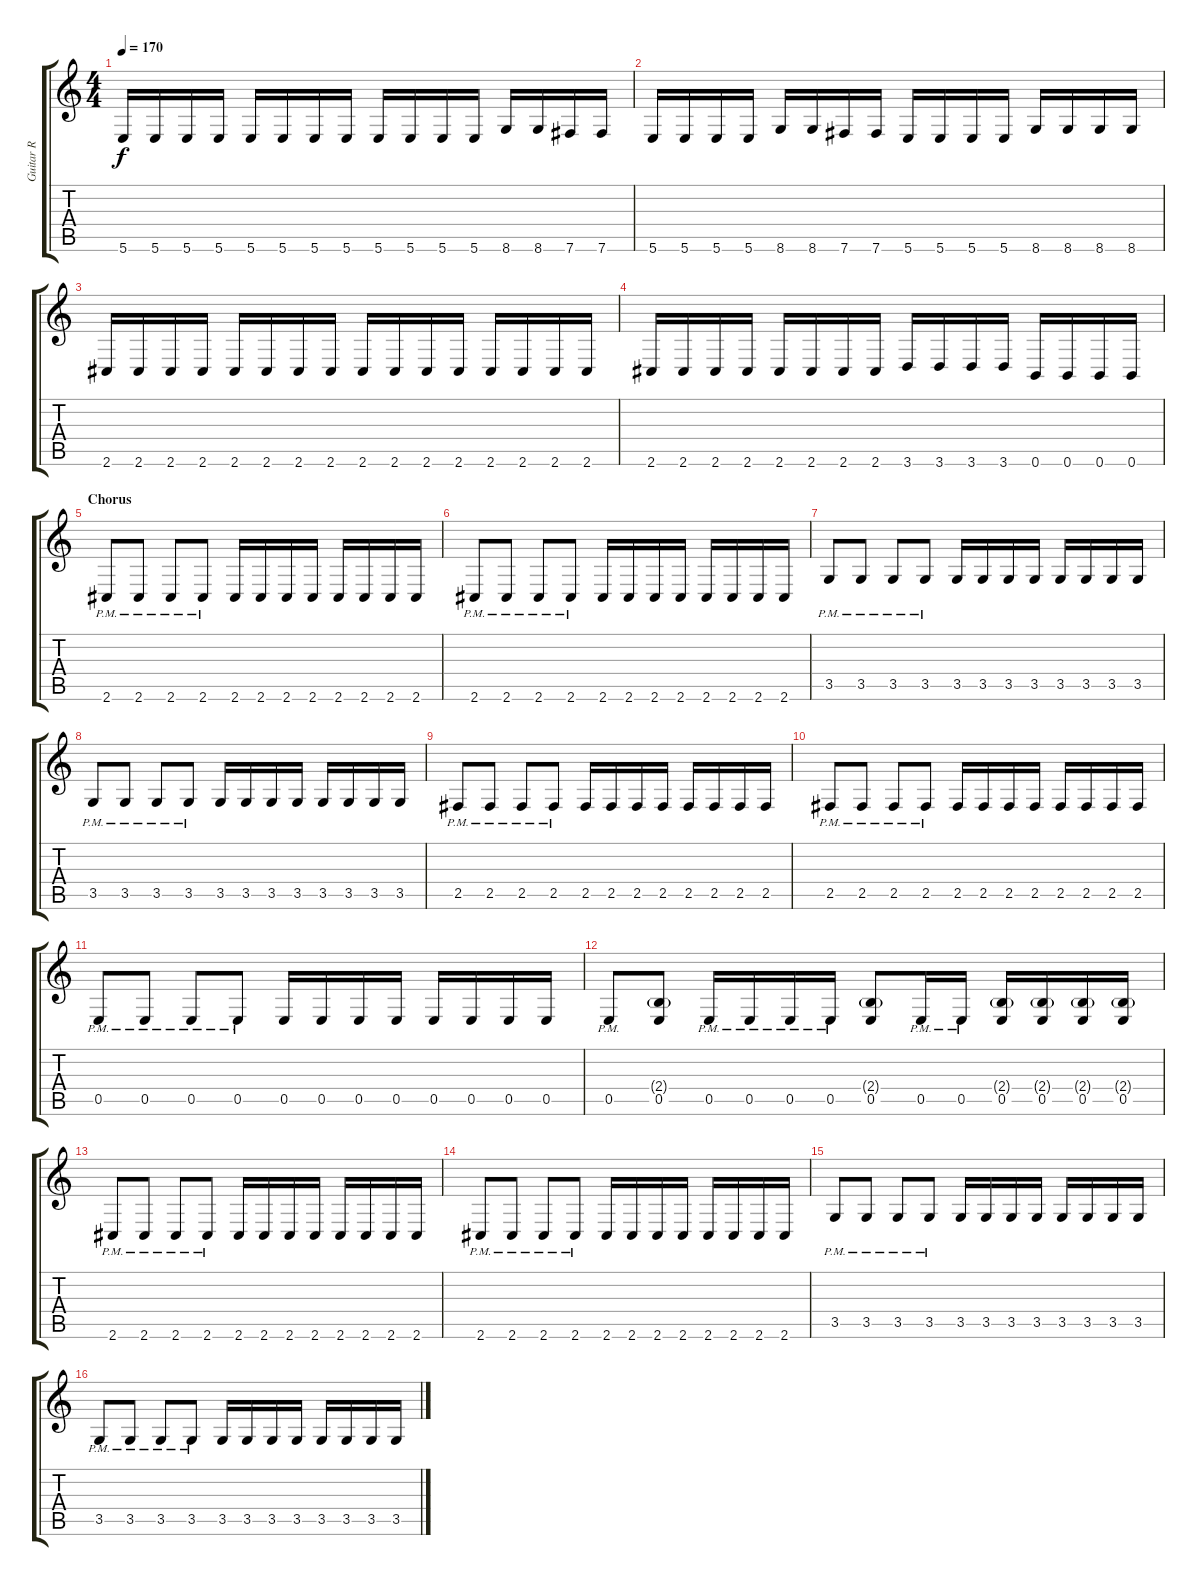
\track ("Guitar R" "Guitar R") {instrument distortionguitar}
\staff {score tabs}
\tuning (B3 Gb3 D3 A2 E2 B1) {hide}
\ts (4 4)
\tempo 170
\clef g2
\ks c
5.6.16{dy f} 5.6.16 5.6.16 5.6.16 5.6.16 5.6.16 5.6.16 5.6.16 5.6.16 5.6.16 5.6.16 5.6.16 8.6.16 8.6.16 7.6.16 7.6.16 |
5.6.16 5.6.16 5.6.16 5.6.16 8.6.16 8.6.16 7.6.16 7.6.16 5.6.16 5.6.16 5.6.16 5.6.16 8.6.16 8.6.16 8.6.16 8.6.16 |
2.6.16 2.6.16 2.6.16 2.6.16 2.6.16 2.6.16 2.6.16 2.6.16 2.6.16 2.6.16 2.6.16 2.6.16 2.6.16 2.6.16 2.6.16 2.6.16 |
2.6.16 2.6.16 2.6.16 2.6.16 2.6.16 2.6.16 2.6.16 2.6.16 3.6.16 3.6.16 3.6.16 3.6.16 0.6.16 0.6.16 0.6.16 0.6.16 |
\section ("" "Chorus")
2.6{pm}.8 2.6{pm}.8 2.6{pm}.8 2.6{pm}.8 2.6.16 2.6.16 2.6.16 2.6.16 2.6.16 2.6.16 2.6.16 2.6.16 |
2.6{pm}.8 2.6{pm}.8 2.6{pm}.8 2.6{pm}.8 2.6.16 2.6.16 2.6.16 2.6.16 2.6.16 2.6.16 2.6.16 2.6.16 |
3.5{pm}.8 3.5{pm}.8 3.5{pm}.8 3.5{pm}.8 3.5.16 3.5.16 3.5.16 3.5.16 3.5.16 3.5.16 3.5.16 3.5.16 |
3.5{pm}.8 3.5{pm}.8 3.5{pm}.8 3.5{pm}.8 3.5.16 3.5.16 3.5.16 3.5.16 3.5.16 3.5.16 3.5.16 3.5.16 |
2.5{pm}.8 2.5{pm}.8 2.5{pm}.8 2.5{pm}.8 2.5.16 2.5.16 2.5.16 2.5.16 2.5.16 2.5.16 2.5.16 2.5.16 |
2.5{pm}.8 2.5{pm}.8 2.5{pm}.8 2.5{pm}.8 2.5.16 2.5.16 2.5.16 2.5.16 2.5.16 2.5.16 2.5.16 2.5.16 |
0.5{pm}.8 0.5{pm}.8 0.5{pm}.8 0.5{pm}.8 0.5.16 0.5.16 0.5.16 0.5.16 0.5.16 0.5.16 0.5.16 0.5.16 |
0.5{pm}.8 (2.4{g} 0.5).8 0.5{pm}.16 0.5{pm}.16 0.5{pm}.16 0.5{pm}.16 (2.4{g} 0.5).8 0.5{pm}.16 0.5{pm}.16 (2.4{g} 0.5).16 (2.4{g} 0.5).16 (2.4{g} 0.5).16 (2.4{g} 0.5).16 |
2.6{pm}.8 2.6{pm}.8 2.6{pm}.8 2.6{pm}.8 2.6.16 2.6.16 2.6.16 2.6.16 2.6.16 2.6.16 2.6.16 2.6.16 |
2.6{pm}.8 2.6{pm}.8 2.6{pm}.8 2.6{pm}.8 2.6.16 2.6.16 2.6.16 2.6.16 2.6.16 2.6.16 2.6.16 2.6.16 |
3.5{pm}.8 3.5{pm}.8 3.5{pm}.8 3.5{pm}.8 3.5.16 3.5.16 3.5.16 3.5.16 3.5.16 3.5.16 3.5.16 3.5.16 |
3.5{pm}.8 3.5{pm}.8 3.5{pm}.8 3.5{pm}.8 3.5.16 3.5.16 3.5.16 3.5.16 3.5.16 3.5.16 3.5.16 3.5.16
